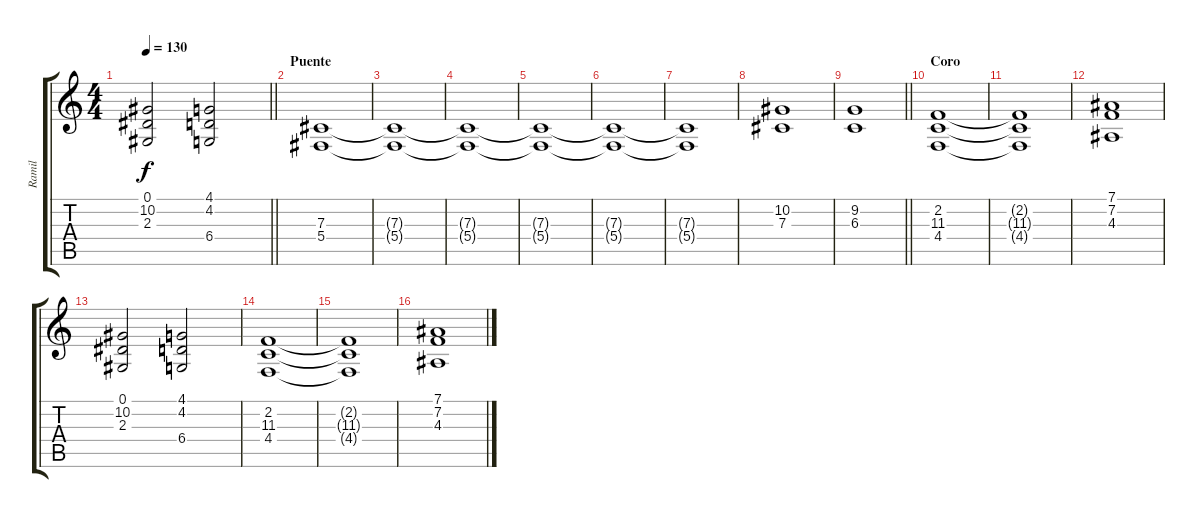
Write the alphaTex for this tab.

\track ("Ramil" "Ramil") {instrument stringensemble1}
\staff {score tabs}
\tuning (Eb4 Bb3 Gb3 Db3 Ab2 Eb2) {hide}
\ts (4 4)
\tempo 130
\clef g2
\barLineRight lightlight
\ks c
(0.1 10.2 2.3).2{dy f} (4.1 4.2 6.4).2 |
\section ("" "Puente")
(7.3 5.4).1{volume 12} |
(7.3{t} 5.4{t}).1 |
(7.3{t} 5.4{t}).1 |
(7.3{t} 5.4{t}).1 |
(7.3{t} 5.4{t}).1 |
(7.3{t} 5.4{t}).1 |
(10.2 7.3).1 |
\barLineRight lightlight
(9.2 6.3).1 |
\section ("" "Coro")
(2.2 11.3 4.4).1{volume 13} |
(2.2{t} 11.3{t} 4.4{t}).1 |
(7.1 7.2 4.3).1 |
(0.1 10.2 2.3).2 (4.1 4.2 6.4).2 |
(2.2 11.3 4.4).1{volume 13} |
(2.2{t} 11.3{t} 4.4{t}).1 |
(7.1 7.2 4.3).1
